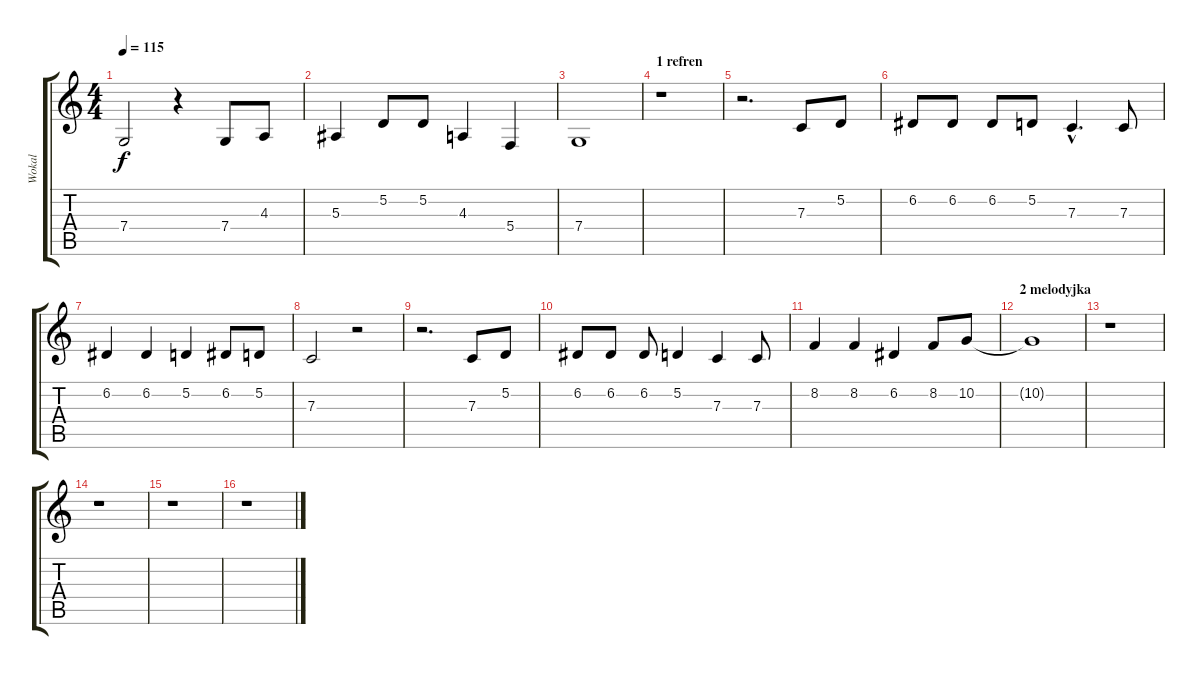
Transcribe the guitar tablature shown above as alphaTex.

\track ("Wokal" "Wokal") {instrument lead1square}
\staff {score tabs}
\tuning (D4 A3 F3 C3 G2 D2) {hide}
\ts (4 4)
\tempo 115
\clef g2
\ks c
7.4.2{dy f} r.4 7.4.8 4.3.8 |
5.3.4 5.2.8 5.2.8 4.3.4 5.4.4 |
7.4.1 |
\section ("" "1 refren")
r.1 |
r.2{d} 7.3.8 5.2.8 |
6.2.8 6.2.8 6.2.8 5.2.8 7.3{hac}.4{d} 7.3.8 |
6.2.4 6.2.4 5.2.4 6.2.8 5.2.8 |
7.3.2 r.2 |
r.2{d} 7.3.8 5.2.8 |
6.2.8 6.2.8 6.2.8 5.2.4 7.3.4 7.3.8 |
8.2.4 8.2.4 6.2.4 8.2.8 10.2.8 |
\section ("" "2 melodyjka")
10.2{t}.1 |
r.1 |
r.1 |
r.1 |
r.1
